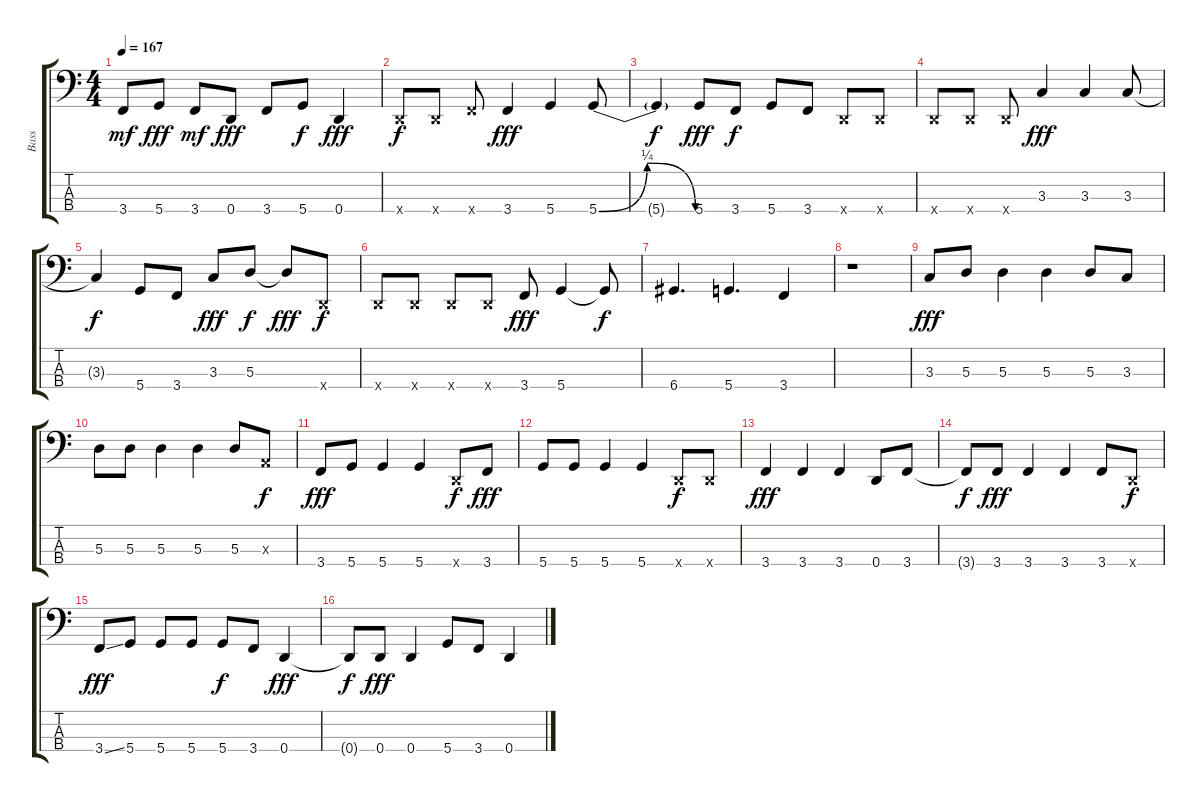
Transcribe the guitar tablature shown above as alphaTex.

\track ("Bass" "Bass") {instrument acousticguitarsteel}
\staff {score tabs}
\tuning (G2 D2 A1 D1) {hide}
\ts (4 4)
\tempo 167
\clef f4
\ks c
3.4.8{dy mf} 5.4.8{dy fff} 3.4.8{dy mf} 0.4.8{dy fff} 3.4.8 5.4.8{dy f} 0.4.4{dy fff} |
0.4{x}.8{dy f} 0.4{x}.8 3.4{x}.8 3.4.4{dy fff} 5.4.4 5.4{be (bendrelease 0 0 30 1 55 1 60 0)}.8 |
5.4{t}.4{dy f} 5.4.8{dy fff} 3.4.8{dy f} 5.4.8 3.4.8 0.4{x}.8 0.4{x}.8 |
0.4{x}.8 0.4{x}.8 0.4{x}.8 3.3.4{dy fff} 3.3.4 3.3.8 |
3.3{t}.4{dy f} 5.4.8 3.4.8 3.3.8{dy fff} 5.3.8{dy f} 5.3{t}.8{dy fff} 0.4{x}.8{dy f} |
0.4{x}.8 0.4{x}.8 0.4{x}.8 0.4{x}.8 3.4.8{dy fff} 5.4.4 5.4{t}.8{dy f} |
6.4.4{d} 5.4.4{d} 3.4.4 |
r.1 |
3.3.8{dy fff} 5.3.8 5.3.4 5.3.4 5.3.8 3.3.8 |
5.3.8 5.3.8 5.3.4 5.3.4 5.3.8 0.3{x}.8{dy f} |
3.4.8{dy fff} 5.4.8 5.4.4 5.4.4 0.4{x}.8{dy f} 3.4.8{dy fff} |
5.4.8 5.4.8 5.4.4 5.4.4 0.4{x}.8{dy f} 0.4{x}.8 |
3.4.4{dy fff} 3.4.4 3.4.4 0.4.8 3.4.8 |
3.4{t}.8{dy f} 3.4.8{dy fff} 3.4.4 3.4.4 3.4.8 0.4{x}.8{dy f} |
3.4{ss}.8{dy fff} 5.4.8 5.4.8 5.4.8 5.4.8{dy f} 3.4.8 0.4.4{dy fff} |
0.4{t}.8{dy f} 0.4.8{dy fff} 0.4.4 5.4.8 3.4.8 0.4.4
